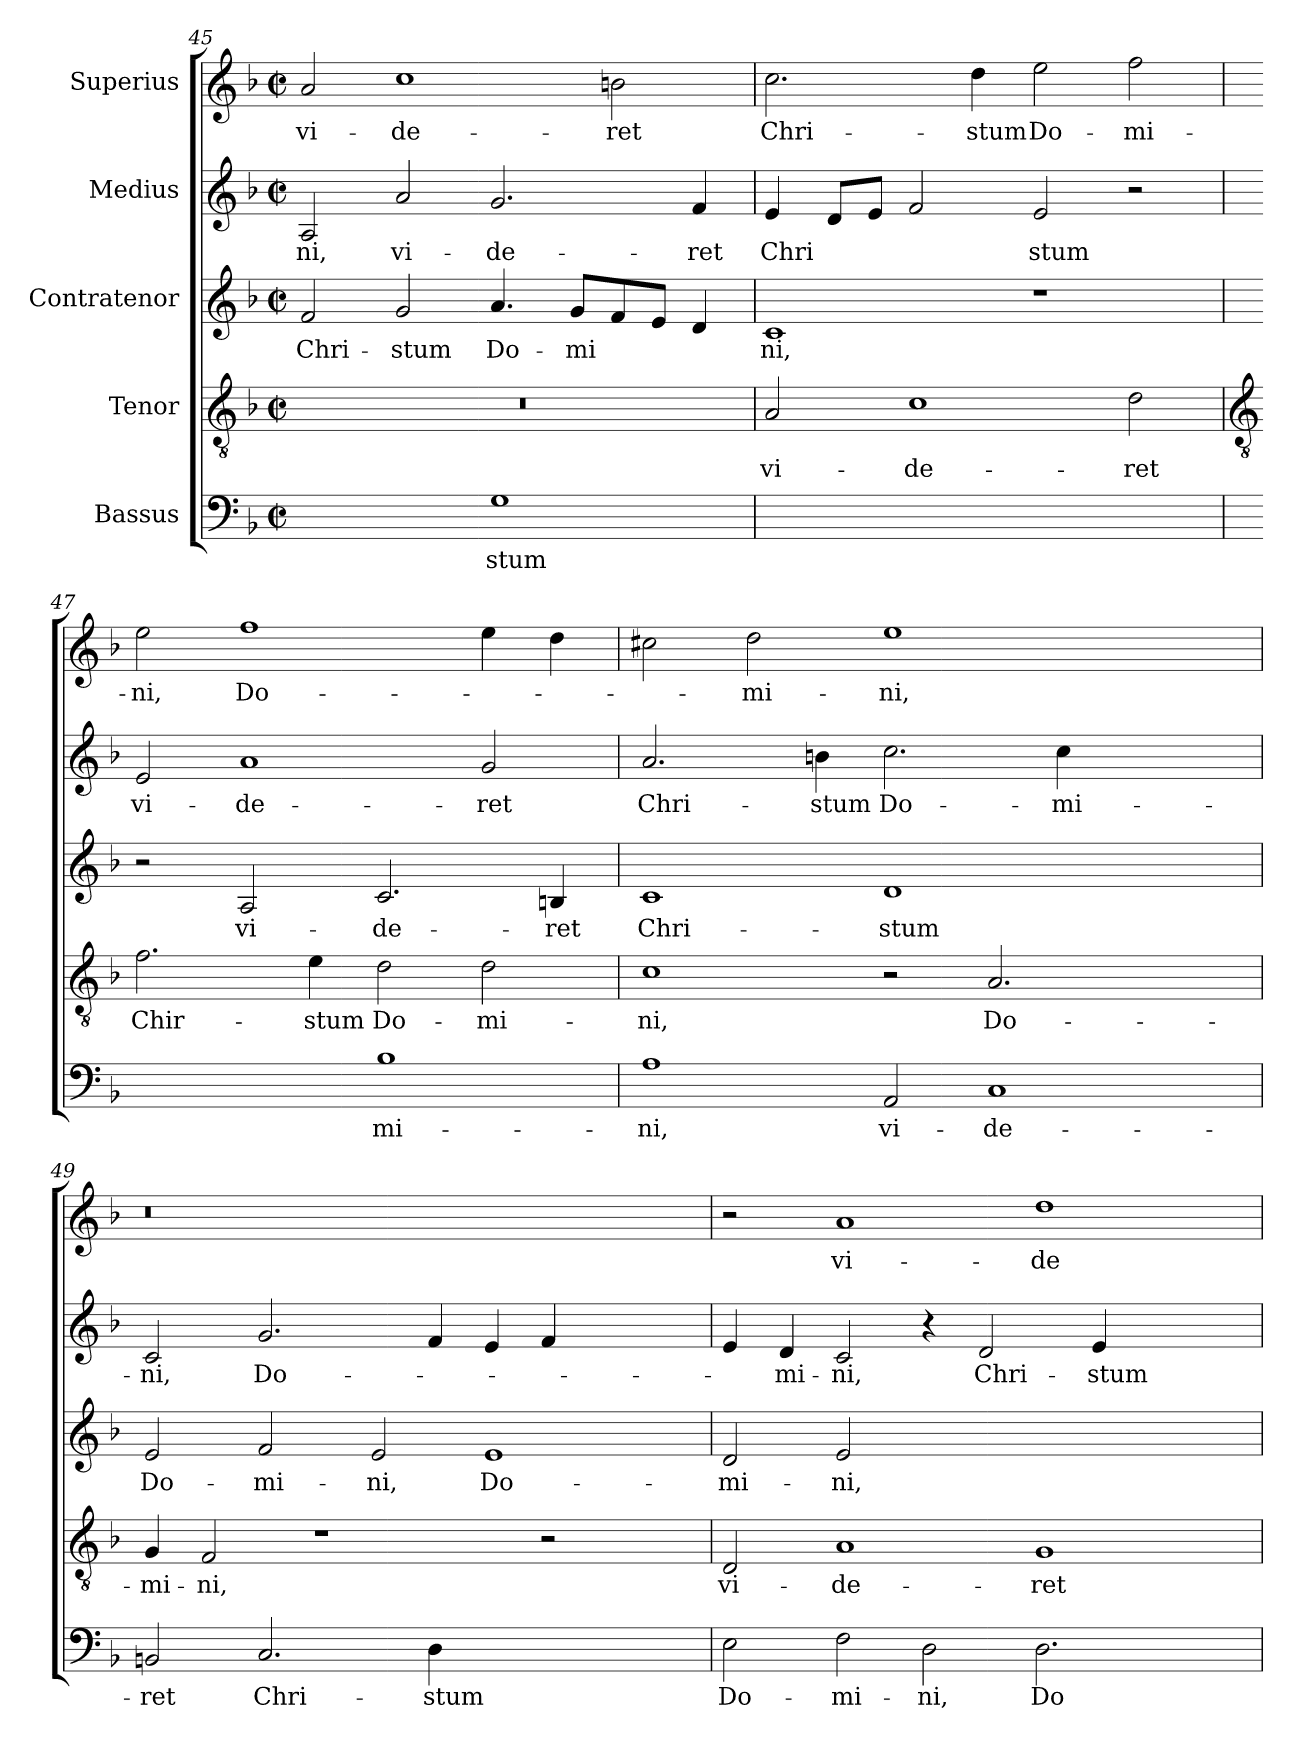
**kern	**text	**kern	**text	**kern	**text	**kern	**text	**kern	**text
*part5	*part5	*part4	*part4	*part3	*part3	*part2	*part2	*part1	*part1
*staff5	*staff5	*staff4	*staff4	*staff3	*staff3	*staff2	*staff2	*staff1	*staff1
*I"Bassus	*	*I"Tenor	*	*I"Contratenor	*	*I"Medius	*	*I"Superius	*
!!LO:LB:g=z
*clefF4	*	*clefGv2	*	*clefG2	*	*clefG2	*	*clefG2	*
*k[b-]	*	*k[b-]	*	*k[b-]	*	*k[b-]	*	*k[b-]	*
*F:	*	*F:	*	*F:	*	*F:	*	*F:	*
*M4/2	*	*M4/2	*	*M4/2	*	*M4/2	*	*M4/2	*
*met(c|)	*	*met(c|)	*	*met(c|)	*	*met(c|)	*	*met(c|)	*
=45	=45	=45	=45	=45	=45	=45	=45	=45	=45
!	!	!	!	!	!LO:LY:b	!	!LO:LY:b	!	!LO:LY:b
1Fyy]	.	0r	.	2f	Chri-	2A	-ni,	2a	vi-
!	!	!	!	!	!LO:LY:b	!	!LO:LY:b	!	!LO:LY:b
.	.	.	.	2g	-stum	2a	vi-	1cc	-de-
!	!LO:LY:b	!	!	!	!LO:LY:b	!	!LO:LY:b	!	!
1G	-stum	.	.	4.a	Do-	2.g	-de-	.	.
!	!	!	!	!	!LO:LY:b	!	!	!	!
.	.	.	.	8gL	-mi	.	.	.	.
!	!	!	!	!	!	!	!	!	!LO:LY:b
.	.	.	.	8f	.	.	.	2bn	-ret
.	.	.	.	8eJ	.	.	.	.	.
!	!	!	!	!	!	!	!LO:LY:b	!	!
.	.	.	.	4d	.	4f	-ret	.	.
!!LO:LB:g=z
=46	=46	=46	=46	=46	=46	=46	=46	=46	=46
!	!LO:LY:b	!	!LO:LY:b	!	!LO:LY:b	!	!LO:LY:b	!	!LO:LY:b
[0Ayy	Do-	2A	vi-	1c	ni,	4e	Chri	2.cc	Chri-
.	.	.	.	.	.	8dL	.	.	.
.	.	.	.	.	.	8eJ	.	.	.
!	!	!	!LO:LY:b	!	!	!	!	!	!
.	.	1c	-de-	.	.	2f	.	.	.
!	!	!	!	!	!	!	!	!	!LO:LY:b
.	.	.	.	.	.	.	.	4dd	-stum
!	!	!	!	!	!	!	!LO:LY:b	!	!LO:LY:b
.	.	.	.	1r	.	2e	stum	2ee	Do-
!	!	!	!LO:LY:b	!	!	!	!	!	!LO:LY:b
.	.	2d	-ret	.	.	2r	.	2ff	-mi-
!!LO:LB:g=z
=47	=47	=47	=47	=47	=47	=47	=47	=47	=47
*	*	*clefGv2	*	*	*	*	*	*	*
!	!	!	!LO:LY:b	!	!	!	!LO:LY:b	!	!LO:LY:b
1Ayy]	.	2.f	Chir-	2r	.	2e	vi-	2ee	-ni,
!	!	!	!	!	!LO:LY:b	!	!LO:LY:b	!	!LO:LY:b
.	.	.	.	2A	vi-	1a	-de-	1ff	Do-
!	!	!	!LO:LY:b	!	!	!	!	!	!
.	.	4e	-stum	.	.	.	.	.	.
!	!LO:LY:b	!	!LO:LY:b	!	!LO:LY:b	!	!	!	!
1B-	-mi-	2d	Do-	2.c	-de-	.	.	.	.
!	!	!	!LO:LY:b	!	!	!	!LO:LY:b	!	!
.	.	2d	-mi-	.	.	2g	-ret	4ee	.
!	!	!	!	!	!LO:LY:b	!	!	!	!
.	.	.	.	4Bn	-ret	.	.	4dd	.
=48	=48	=48	=48	=48	=48	=48	=48	=48	=48
!	!LO:LY:b	!	!LO:LY:b	!	!LO:LY:b	!	!LO:LY:b	!	!
1A	-ni,	1c	-ni,	1c	Chri-	2.a	Chri-	2cc#X	.
!	!	!	!	!	!	!	!	!	!LO:LY:b
.	.	.	.	.	.	.	.	2dd	-mi-
!	!	!	!	!	!	!	!LO:LY:b	!	!
.	.	.	.	.	.	4bn	-stum	.	.
!	!LO:LY:b	!	!	!	!LO:LY:b	!	!LO:LY:b	!	!LO:LY:b
2AA	vi-	2r	.	1d	-stum	2.cc	Do-	1ee	-ni,
!	!LO:LY:b	!	!LO:LY:b	!	!	!	!	!	!
1C	-de-	2.A	Do-	.	.	.	.	.	.
!	!	!	!	!	!	!	!LO:LY:b	!	!
.	.	.	.	.	.	4cc	-mi-	.	.
.	.	.	.	2ryy	.	2ryy	.	2ryy	.
.	.	4ryy	.	.	.	.	.	.	.
=49	=49	=49	=49	=49	=49	=49	=49	=49	=49
!	!LO:LY:b	!	!LO:LY:b	!	!LO:LY:b	!	!LO:LY:b	!	!
2BBn	-ret	4G	-mi-	2e	Do-	2c	-ni,	0r	.
!	!	!	!LO:LY:b	!	!	!	!	!	!
.	.	2F	-ni,	.	.	.	.	.	.
!	!LO:LY:b	!	!	!	!LO:LY:b	!	!LO:LY:b	!	!
2.C	Chri-	.	.	2f	-mi-	2.g	Do-	.	.
.	.	1r	.	.	.	.	.	.	.
!	!	!	!	!	!LO:LY:b	!	!	!	!
.	.	.	.	2e	-ni,	.	.	.	.
!	!LO:LY:b	!	!	!	!	!	!	!	!
4D	-stum	.	.	.	.	4f	.	.	.
!	!	!	!	!	!LO:LY:b	!	!	!	!
1ryy	.	.	.	1e	Do-	4e	.	.	.
.	.	2r	.	.	.	4f	.	.	.
.	.	.	.	.	.	2ryy	.	2ryy	.
.	.	4ryy	.	.	.	.	.	.	.
!!LO:LB:g=z
=50	=50	=50	=50	=50	=50	=50	=50	=50	=50
!	!LO:LY:b	!	!LO:LY:b	!	!LO:LY:b	!	!	!	!
2E	Do-	2D	vi-	2d	-mi-	4e	.	2r	.
!	!	!	!	!	!	!	!LO:LY:b	!	!
.	.	.	.	.	.	4d	-mi-	.	.
!	!LO:LY:b	!	!LO:LY:b	!	!LO:LY:b	!	!LO:LY:b	!	!LO:LY:b
2F	-mi-	1A	-de-	2e	-ni,	2c	-ni,	1a	vi-
!	!LO:LY:b	!	!	!	!LO:LY:b	!	!	!	!
2D	-ni,	.	.	[2cyy	Do-	4r	.	.	.
!	!	!	!	!	!	!	!LO:LY:b	!	!
.	.	.	.	.	.	2d	Chri-	.	.
!	!LO:LY:b	!	!LO:LY:b	!	!	!	!	!	!LO:LY:b
2.D	Do-	1G	-ret	1ryy	.	.	.	1dd	-de-
!	!	!	!	!	!	!	!LO:LY:b	!	!
.	.	.	.	.	.	4e	-stum	.	.
.	.	.	.	.	.	2ryy	.	.	.
4ryy	.	.	.	.	.	.	.	.	.
=	=	=	=	=	=	=	=	=	=
*-	*-	*-	*-	*-	*-	*-	*-	*-	*-
